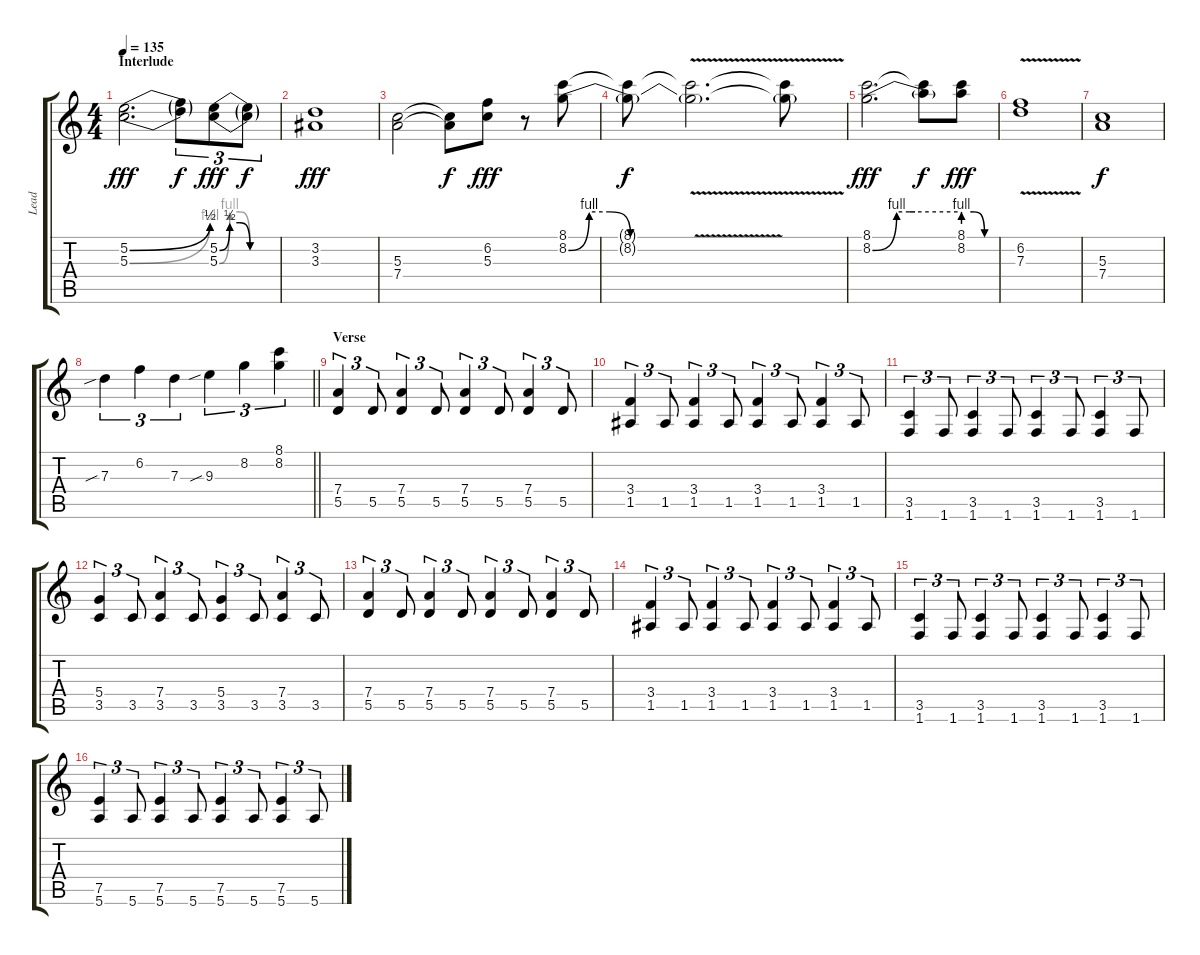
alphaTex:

\track ("Lead" "Lead") {instrument distortionguitar}
\staff {score tabs}
\tuning (E4 B3 G3 D3 A2 E2) {hide}
\ts (4 4)
\section ("" "Interlude")
\tempo 135
\clef g2
\ks c
(5.2{be (bend 0 0 60 2)} 5.3{be (bend 0 0 60 4)}).2{d dy fff} (5.2{t} 5.3{t}).8{tu (3 2) dy f} (5.2{be (custom 0 0 10 2 20 2 30 0 60 0)} 5.3{be (custom 0 0 10 4 20 4 30 0 60 0)}).8{tu (3 2) dy fff} (5.2{t} 5.3{t}).8{tu (3 2) dy f} |
(3.2 3.3).1{dy fff} |
(5.3 7.4).2 (5.3{t} 7.4{t}).8{dy f} (6.2 5.3).8{dy fff} r.8 (8.1 8.2{be (custom 0 0 10 4 20 4 30 0 60 0)}).8 |
(8.1{t} 8.2{t}).8{dy f} (8.1{v t} 8.2{v t}).2{d} (8.1{t} 8.2{t}).8 |
(8.1 8.2{be (custom 0 0 17 4 26 4 30 4 60 4)}).2{d dy fff} (8.1{t} 8.2{t}).8{dy f} (8.1 8.2{be (custom 0 4 20 4 40 0 60 0)}).8{dy fff} |
(6.2{v} 7.3{v}).1 |
(5.3 7.4).1{dy f} |
\barLineRight lightlight
7.3{sib}.4{tu (3 2)} 6.2.4{tu (3 2)} 7.3.4{tu (3 2)} 9.3{sib}.4{tu (3 2)} 8.2.4{tu (3 2)} (8.1 8.2).4{tu (3 2)} |
\section ("" "Verse")
(7.4 5.5).4{tu (3 2)} 5.5.8{tu (3 2)} (7.4 5.5).4{tu (3 2)} 5.5.8{tu (3 2)} (7.4 5.5).4{tu (3 2)} 5.5.8{tu (3 2)} (7.4 5.5).4{tu (3 2)} 5.5.8{tu (3 2)} |
(3.4 1.5).4{tu (3 2)} 1.5.8{tu (3 2)} (3.4 1.5).4{tu (3 2)} 1.5.8{tu (3 2)} (3.4 1.5).4{tu (3 2)} 1.5.8{tu (3 2)} (3.4 1.5).4{tu (3 2)} 1.5.8{tu (3 2)} |
(3.5 1.6).4{tu (3 2)} 1.6.8{tu (3 2)} (3.5 1.6).4{tu (3 2)} 1.6.8{tu (3 2)} (3.5 1.6).4{tu (3 2)} 1.6.8{tu (3 2)} (3.5 1.6).4{tu (3 2)} 1.6.8{tu (3 2)} |
(5.4 3.5).4{tu (3 2)} 3.5.8{tu (3 2)} (7.4 3.5).4{tu (3 2)} 3.5.8{tu (3 2)} (5.4 3.5).4{tu (3 2)} 3.5.8{tu (3 2)} (7.4 3.5).4{tu (3 2)} 3.5.8{tu (3 2)} |
(7.4 5.5).4{tu (3 2)} 5.5.8{tu (3 2)} (7.4 5.5).4{tu (3 2)} 5.5.8{tu (3 2)} (7.4 5.5).4{tu (3 2)} 5.5.8{tu (3 2)} (7.4 5.5).4{tu (3 2)} 5.5.8{tu (3 2)} |
(3.4 1.5).4{tu (3 2)} 1.5.8{tu (3 2)} (3.4 1.5).4{tu (3 2)} 1.5.8{tu (3 2)} (3.4 1.5).4{tu (3 2)} 1.5.8{tu (3 2)} (3.4 1.5).4{tu (3 2)} 1.5.8{tu (3 2)} |
(3.5 1.6).4{tu (3 2)} 1.6.8{tu (3 2)} (3.5 1.6).4{tu (3 2)} 1.6.8{tu (3 2)} (3.5 1.6).4{tu (3 2)} 1.6.8{tu (3 2)} (3.5 1.6).4{tu (3 2)} 1.6.8{tu (3 2)} |
(7.5 5.6).4{tu (3 2)} 5.6.8{tu (3 2)} (7.5 5.6).4{tu (3 2)} 5.6.8{tu (3 2)} (7.5 5.6).4{tu (3 2)} 5.6.8{tu (3 2)} (7.5 5.6).4{tu (3 2)} 5.6.8{tu (3 2)}
